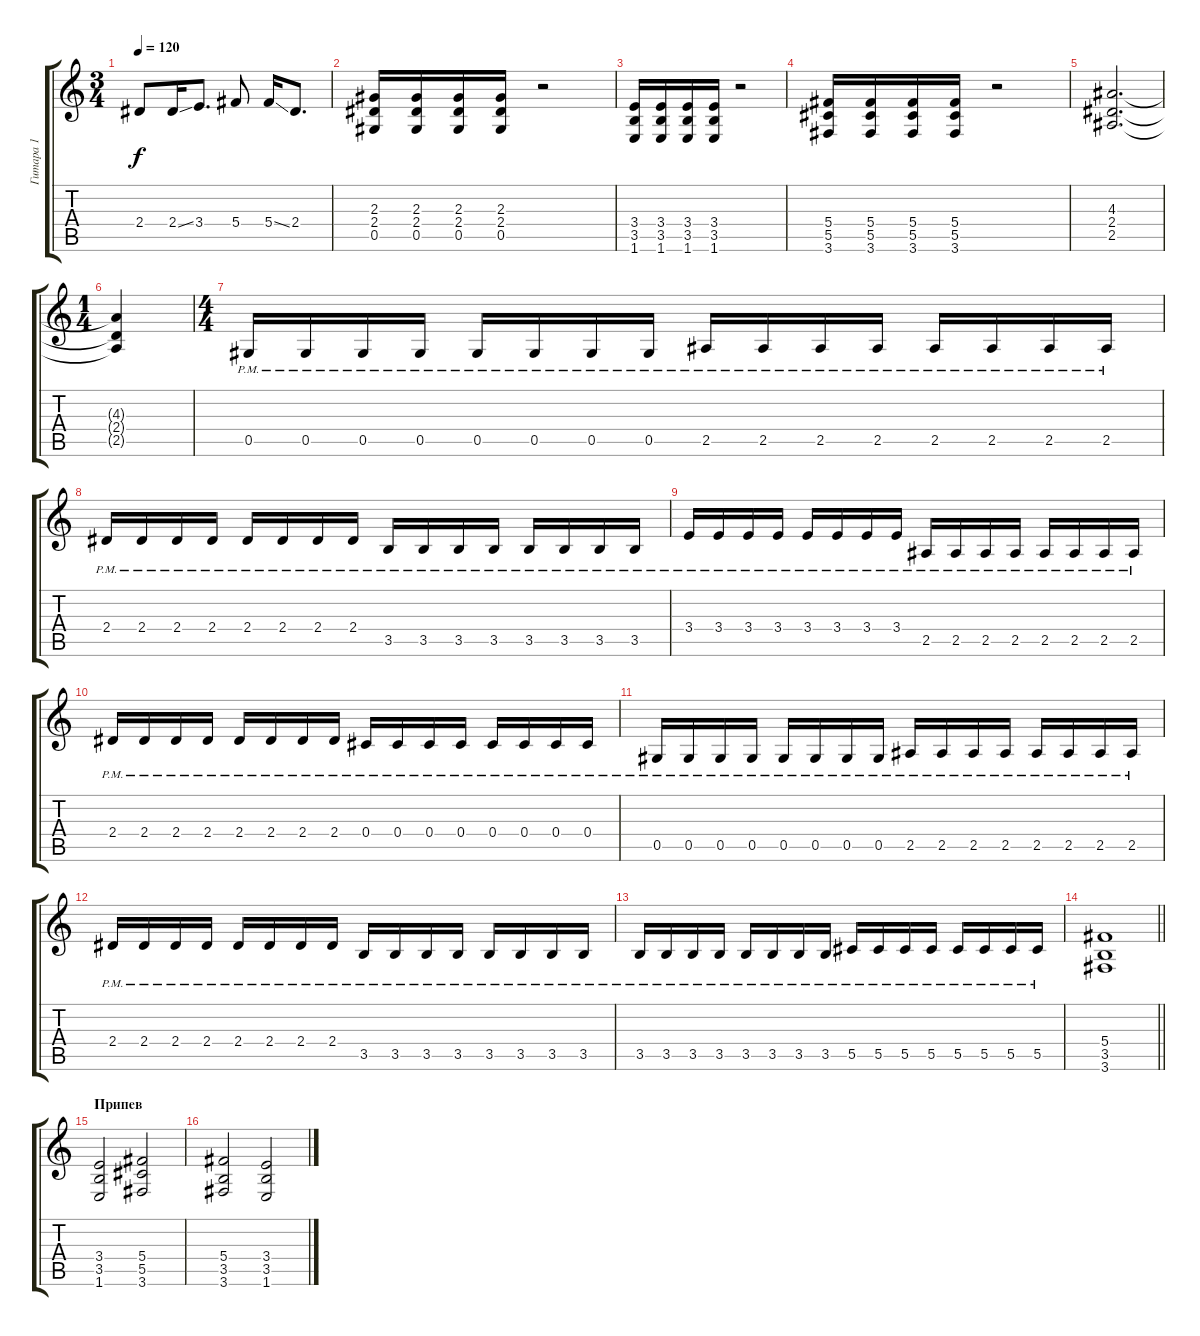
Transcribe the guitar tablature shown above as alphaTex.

\track ("Гитара 1" "Гитара 1") {instrument distortionguitar}
\staff {score tabs}
\tuning (Eb4 Bb3 Gb3 Db3 Ab2 Eb2) {hide}
\ts (3 4)
\tempo 120
\clef g2
\ks c
2.4.8{dy f} 2.4{ss}.16 3.4.8{d} 5.4.8 5.4{ss}.16 2.4.8{d} |
(2.3 2.4 0.5).16 (2.3 2.4 0.5).16 (2.3 2.4 0.5).16 (2.3 2.4 0.5).16 r.2 |
(3.4 3.5 1.6).16 (3.4 3.5 1.6).16 (3.4 3.5 1.6).16 (3.4 3.5 1.6).16 r.2 |
(5.4 5.5 3.6).16 (5.4 5.5 3.6).16 (5.4 5.5 3.6).16 (5.4 5.5 3.6).16 r.2 |
(4.3 2.4 2.5).2{d} |
\ts (1 4)
(4.3{t} 2.4{t} 2.5{t}).4 |
\ts (4 4)
0.5{pm}.16 0.5{pm}.16 0.5{pm}.16 0.5{pm}.16 0.5{pm}.16 0.5{pm}.16 0.5{pm}.16 0.5{pm}.16 2.5{pm}.16 2.5{pm}.16 2.5{pm}.16 2.5{pm}.16 2.5{pm}.16 2.5{pm}.16 2.5{pm}.16 2.5{pm}.16 |
2.4{pm}.16 2.4{pm}.16 2.4{pm}.16 2.4{pm}.16 2.4{pm}.16 2.4{pm}.16 2.4{pm}.16 2.4{pm}.16 3.5{pm}.16 3.5{pm}.16 3.5{pm}.16 3.5{pm}.16 3.5{pm}.16 3.5{pm}.16 3.5{pm}.16 3.5{pm}.16 |
3.4{pm}.16 3.4{pm}.16 3.4{pm}.16 3.4{pm}.16 3.4{pm}.16 3.4{pm}.16 3.4{pm}.16 3.4{pm}.16 2.5{pm}.16 2.5{pm}.16 2.5{pm}.16 2.5{pm}.16 2.5{pm}.16 2.5{pm}.16 2.5{pm}.16 2.5{pm}.16 |
2.4{pm}.16 2.4{pm}.16 2.4{pm}.16 2.4{pm}.16 2.4{pm}.16 2.4{pm}.16 2.4{pm}.16 2.4{pm}.16 0.4{pm}.16 0.4{pm}.16 0.4{pm}.16 0.4{pm}.16 0.4{pm}.16 0.4{pm}.16 0.4{pm}.16 0.4{pm}.16 |
0.5{pm}.16 0.5{pm}.16 0.5{pm}.16 0.5{pm}.16 0.5{pm}.16 0.5{pm}.16 0.5{pm}.16 0.5{pm}.16 2.5{pm}.16 2.5{pm}.16 2.5{pm}.16 2.5{pm}.16 2.5{pm}.16 2.5{pm}.16 2.5{pm}.16 2.5{pm}.16 |
2.4{pm}.16 2.4{pm}.16 2.4{pm}.16 2.4{pm}.16 2.4{pm}.16 2.4{pm}.16 2.4{pm}.16 2.4{pm}.16 3.5{pm}.16 3.5{pm}.16 3.5{pm}.16 3.5{pm}.16 3.5{pm}.16 3.5{pm}.16 3.5{pm}.16 3.5{pm}.16 |
3.5{pm}.16 3.5{pm}.16 3.5{pm}.16 3.5{pm}.16 3.5{pm}.16 3.5{pm}.16 3.5{pm}.16 3.5{pm}.16 5.5{pm}.16 5.5{pm}.16 5.5{pm}.16 5.5{pm}.16 5.5{pm}.16 5.5{pm}.16 5.5{pm}.16 5.5{pm}.16 |
\barLineRight lightlight
(5.4 3.5 3.6).1 |
\section ("" "Припев")
(3.4 3.5 1.6).2 (5.4 5.5 3.6).2 |
(5.4 3.5 3.6).2 (3.4 3.5 1.6).2
